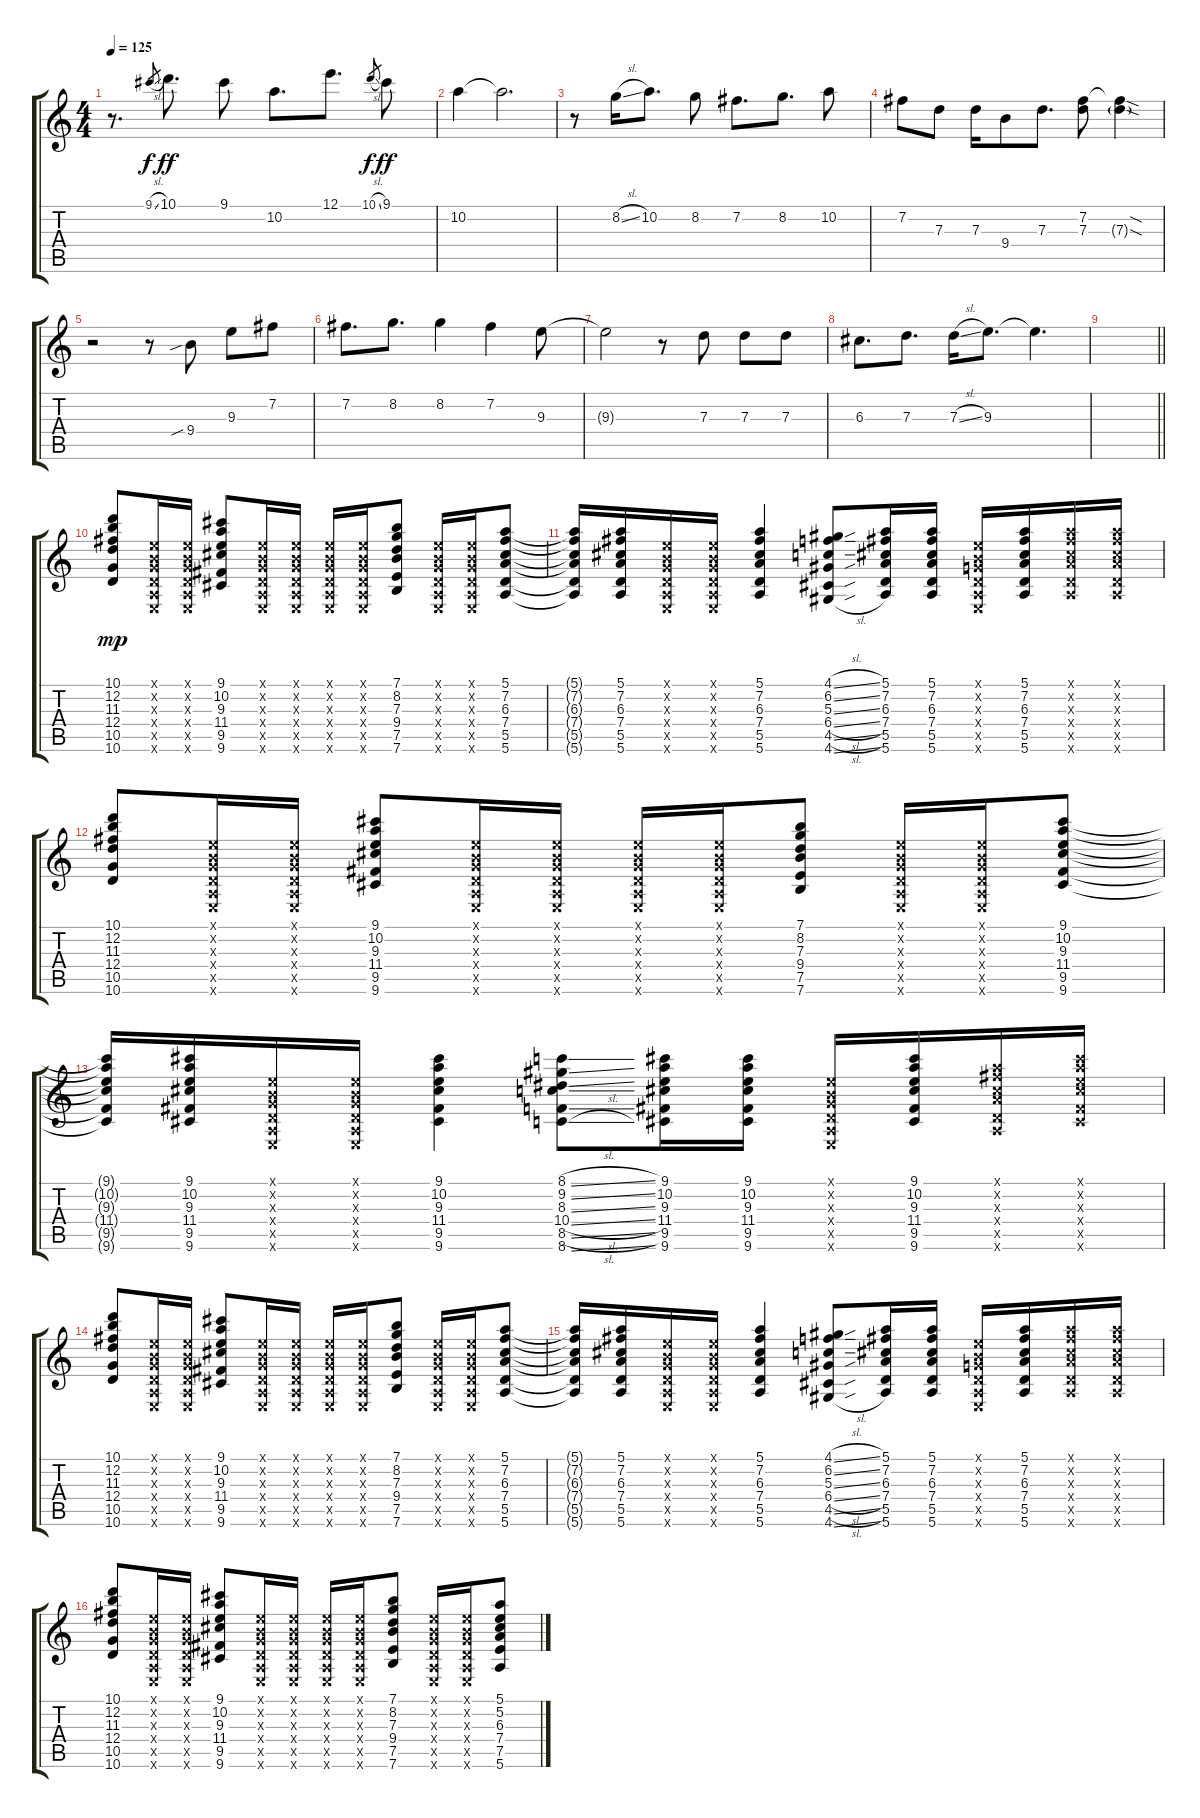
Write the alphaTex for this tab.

\track "" {instrument acousticguitarsteel}
\staff {score tabs}
\tuning (E4 B3 G3 D3 A2 E2) {hide}
\ts (4 4)
\tempo 125
\clef g2
\ks c
r.8{d dy ff} 9.1{sl}.8{gr dy f} 10.1.8{d dy ff} 9.1.8 10.2.8{d} 12.1.8{d} 10.1{sl}.8{gr dy f} 9.1.8{dy ff} |
10.2.4 10.2{t}.2{d} |
r.8 8.2{sl}.16 10.2.8{d} 8.2.8 7.2.8{d} 8.2.8{d} 10.2.8 |
7.2.8 7.3.8 7.3.16 9.4.8 7.3.8{d} (7.2 7.3).8 (7.2{sod t} 7.3{sod g}).4 |
r.2 r.8 9.4{sib}.8 9.3.8 7.2.8 |
7.2.8{d} 8.2.8{d} 8.2.4 7.2.4 9.3.8 |
9.3{t}.2 r.8 7.3.8 7.3.8 7.3.8 |
6.3.8{d} 7.3.8{d} 7.3{sl}.16 9.3.8{d} 9.3{t}.4{d} |
\barLineRight lightlight
|
(10.1 12.2 11.3 12.4 10.5 10.6).8{dy mp} (0.1{x} 0.2{x} 0.3{x} 0.4{x} 0.5{x} 0.6{x}).16 (0.1{x} 0.2{x} 0.3{x} 0.4{x} 0.5{x} 0.6{x}).16 (9.1 10.2 9.3 11.4 9.5 9.6).8 (0.1{x} 0.2{x} 0.3{x} 0.4{x} 0.5{x} 0.6{x}).16 (0.1{x} 0.2{x} 0.3{x} 0.4{x} 0.5{x} 0.6{x}).16 (0.1{x} 0.2{x} 0.3{x} 0.4{x} 0.5{x} 0.6{x}).16 (0.1{x} 0.2{x} 0.3{x} 0.4{x} 0.5{x} 0.6{x}).16 (7.1 8.2 7.3 9.4 7.5 7.6).8 (0.1{x} 0.2{x} 0.3{x} 0.4{x} 0.5{x} 0.6{x}).16 (0.1{x} 0.2{x} 0.3{x} 0.4{x} 0.5{x} 0.6{x}).16 (5.1 7.2 6.3 7.4 5.5 5.6).8 |
(5.1{t} 7.2{t} 6.3{t} 7.4{t} 5.5{t} 5.6{t}).16 (5.1 7.2 6.3 7.4 5.5 5.6).16 (0.1{x} 0.2{x} 0.3{x} 0.4{x} 0.5{x} 0.6{x}).16 (0.1{x} 0.2{x} 0.3{x} 0.4{x} 0.5{x} 0.6{x}).16 (5.1 7.2 6.3 7.4 5.5 5.6).4 (4.1{sl} 6.2{sl} 5.3{sl} 6.4{sl} 4.5{sl} 4.6{sl}).8 (5.1 7.2 6.3 7.4 5.5 5.6).16 (5.1 7.2 6.3 7.4 5.5 5.6).16 (0.1{x} 0.2{x} 0.3{x} 0.4{x} 0.5{x} 0.6{x}).16 (5.1 7.2 6.3 7.4 5.5 5.6).16 (5.1{x} 7.2{x} 6.3{x} 7.4{x} 5.5{x} 5.6{x}).16 (5.1{x} 7.2{x} 6.3{x} 7.4{x} 5.5{x} 5.6{x}).16 |
(10.1 12.2 11.3 12.4 10.5 10.6).8 (0.1{x} 0.2{x} 0.3{x} 0.4{x} 0.5{x} 0.6{x}).16 (0.1{x} 0.2{x} 0.3{x} 0.4{x} 0.5{x} 0.6{x}).16 (9.1 10.2 9.3 11.4 9.5 9.6).8 (0.1{x} 0.2{x} 0.3{x} 0.4{x} 0.5{x} 0.6{x}).16 (0.1{x} 0.2{x} 0.3{x} 0.4{x} 0.5{x} 0.6{x}).16 (0.1{x} 0.2{x} 0.3{x} 0.4{x} 0.5{x} 0.6{x}).16 (0.1{x} 0.2{x} 0.3{x} 0.4{x} 0.5{x} 0.6{x}).16 (7.1 8.2 7.3 9.4 7.5 7.6).8 (0.1{x} 0.2{x} 0.3{x} 0.4{x} 0.5{x} 0.6{x}).16 (0.1{x} 0.2{x} 0.3{x} 0.4{x} 0.5{x} 0.6{x}).16 (9.1 10.2 9.3 11.4 9.5 9.6).8 |
(9.1{t} 10.2{t} 9.3{t} 11.4{t} 9.5{t} 9.6{t}).16 (9.1 10.2 9.3 11.4 9.5 9.6).16 (0.1{x} 0.2{x} 0.3{x} 0.4{x} 0.5{x} 0.6{x}).16 (0.1{x} 0.2{x} 0.3{x} 0.4{x} 0.5{x} 0.6{x}).16 (9.1 10.2 9.3 11.4 9.5 9.6).4 (8.1{sl} 9.2{sl} 8.3{sl} 10.4{sl} 8.5{sl} 8.6{sl}).8 (9.1 10.2 9.3 11.4 9.5 9.6).16 (9.1 10.2 9.3 11.4 9.5 9.6).16 (0.1{x} 0.2{x} 0.3{x} 0.4{x} 0.5{x} 0.6{x}).16 (9.1 10.2 9.3 11.4 9.5 9.6).16 (5.1{x} 7.2{x} 6.3{x} 7.4{x} 5.5{x} 5.6{x}).16 (9.1{x} 10.2{x} 9.3{x} 11.4{x} 9.5{x} 9.6{x}).16 |
(10.1 12.2 11.3 12.4 10.5 10.6).8 (0.1{x} 0.2{x} 0.3{x} 0.4{x} 0.5{x} 0.6{x}).16 (0.1{x} 0.2{x} 0.3{x} 0.4{x} 0.5{x} 0.6{x}).16 (9.1 10.2 9.3 11.4 9.5 9.6).8 (0.1{x} 0.2{x} 0.3{x} 0.4{x} 0.5{x} 0.6{x}).16 (0.1{x} 0.2{x} 0.3{x} 0.4{x} 0.5{x} 0.6{x}).16 (0.1{x} 0.2{x} 0.3{x} 0.4{x} 0.5{x} 0.6{x}).16 (0.1{x} 0.2{x} 0.3{x} 0.4{x} 0.5{x} 0.6{x}).16 (7.1 8.2 7.3 9.4 7.5 7.6).8 (0.1{x} 0.2{x} 0.3{x} 0.4{x} 0.5{x} 0.6{x}).16 (0.1{x} 0.2{x} 0.3{x} 0.4{x} 0.5{x} 0.6{x}).16 (5.1 7.2 6.3 7.4 5.5 5.6).8 |
(5.1{t} 7.2{t} 6.3{t} 7.4{t} 5.5{t} 5.6{t}).16 (5.1 7.2 6.3 7.4 5.5 5.6).16 (0.1{x} 0.2{x} 0.3{x} 0.4{x} 0.5{x} 0.6{x}).16 (0.1{x} 0.2{x} 0.3{x} 0.4{x} 0.5{x} 0.6{x}).16 (5.1 7.2 6.3 7.4 5.5 5.6).4 (4.1{sl} 6.2{sl} 5.3{sl} 6.4{sl} 4.5{sl} 4.6{sl}).8 (5.1 7.2 6.3 7.4 5.5 5.6).16 (5.1 7.2 6.3 7.4 5.5 5.6).16 (0.1{x} 0.2{x} 0.3{x} 0.4{x} 0.5{x} 0.6{x}).16 (5.1 7.2 6.3 7.4 5.5 5.6).16 (5.1{x} 7.2{x} 6.3{x} 7.4{x} 5.5{x} 5.6{x}).16 (5.1{x} 7.2{x} 6.3{x} 7.4{x} 5.5{x} 5.6{x}).16 |
(10.1 12.2 11.3 12.4 10.5 10.6).8 (0.1{x} 0.2{x} 0.3{x} 0.4{x} 0.5{x} 0.6{x}).16 (0.1{x} 0.2{x} 0.3{x} 0.4{x} 0.5{x} 0.6{x}).16 (9.1 10.2 9.3 11.4 9.5 9.6).8 (0.1{x} 0.2{x} 0.3{x} 0.4{x} 0.5{x} 0.6{x}).16 (0.1{x} 0.2{x} 0.3{x} 0.4{x} 0.5{x} 0.6{x}).16 (0.1{x} 0.2{x} 0.3{x} 0.4{x} 0.5{x} 0.6{x}).16 (0.1{x} 0.2{x} 0.3{x} 0.4{x} 0.5{x} 0.6{x}).16 (7.1 8.2 7.3 9.4 7.5 7.6).8 (0.1{x} 0.2{x} 0.3{x} 0.4{x} 0.5{x} 0.6{x}).16 (0.1{x} 0.2{x} 0.3{x} 0.4{x} 0.5{x} 0.6{x}).16 (5.1 5.2 6.3 7.4 7.5 5.6).8
